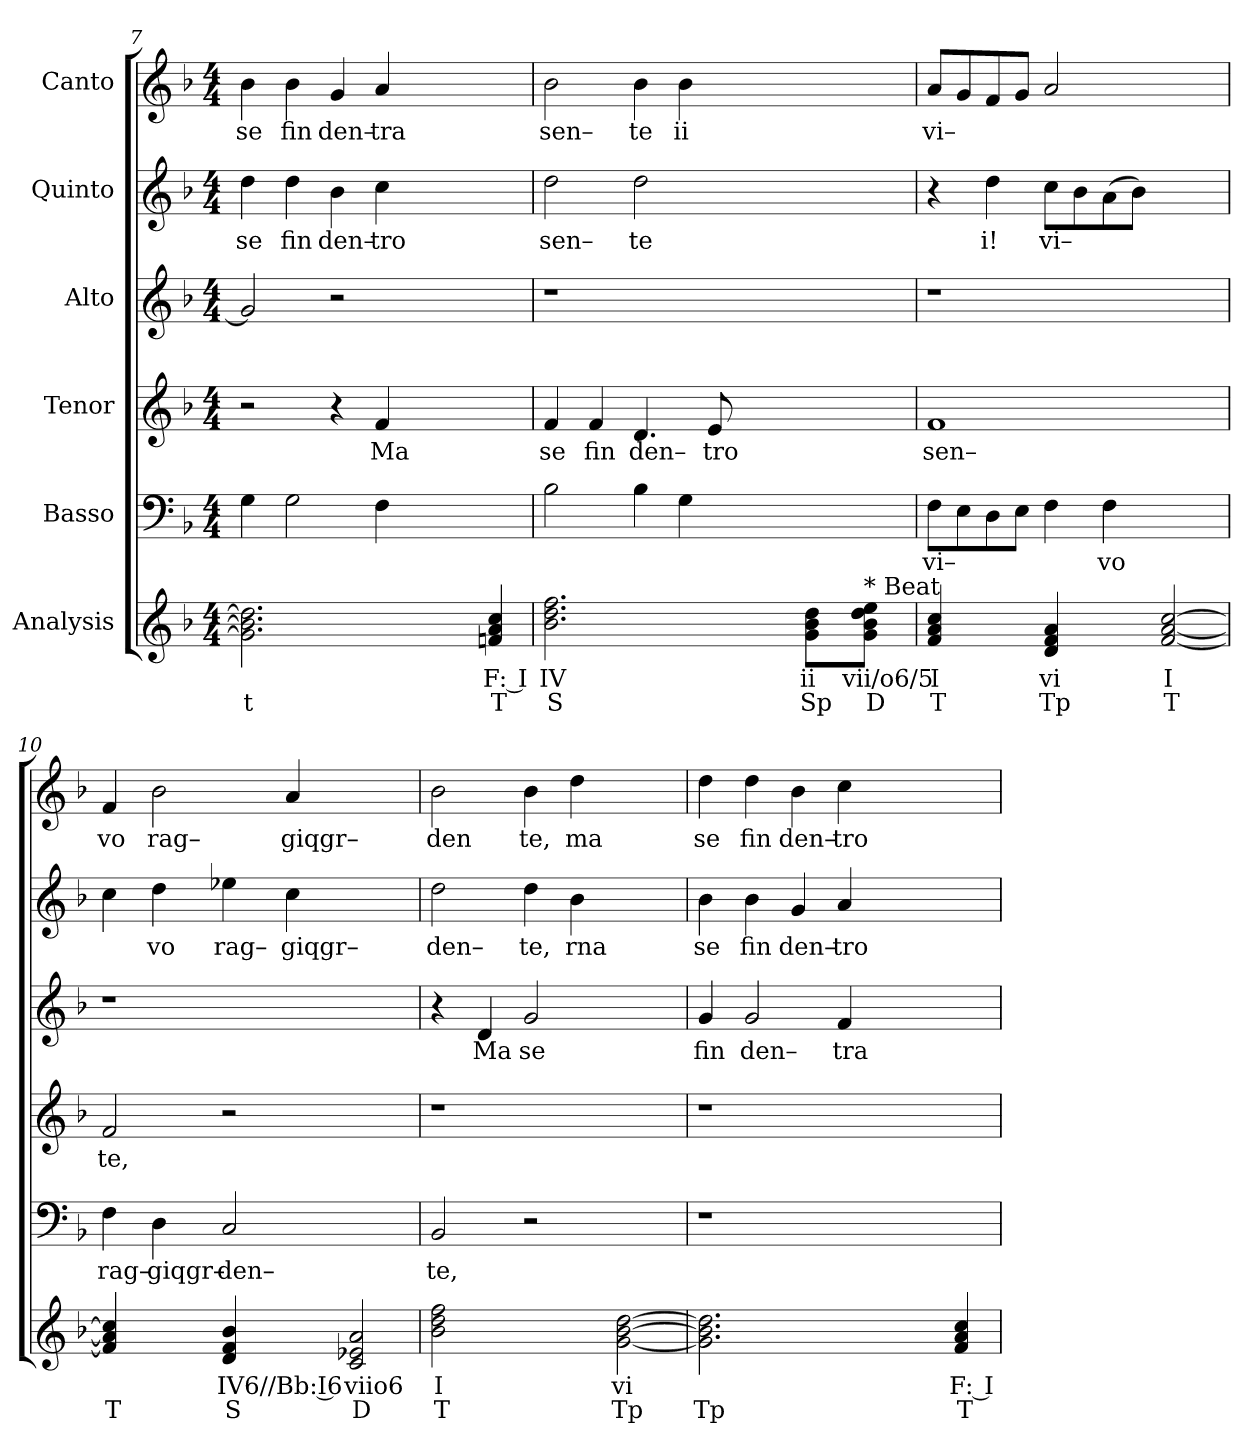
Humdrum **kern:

**kern	**text	**text	**kern	**text	**kern	**text	**kern	**text	**kern	**text	**kern	**text
*part6	*part6	*part6	*part5	*part5	*part4	*part4	*part3	*part3	*part2	*part2	*part1	*part1
*staff6	*staff6	*staff6	*staff5	*staff5	*staff4	*staff4	*staff3	*staff3	*staff2	*staff2	*staff1	*staff1
*I"Analysis	*	*	*I"Basso	*	*I"Tenor	*	*I"Alto	*	*I"Quinto	*	*I"Canto	*
*	*	*	*clefF4	*	*clefG2	*	*clefG2	*	*clefG2	*	*clefG2	*
*k[b-]	*	*	*k[b-]	*	*k[b-]	*	*k[b-]	*	*k[b-]	*	*k[b-]	*
*	*	*	*F:	*	*F:	*	*F:	*	*F:	*	*F:	*
*M4/4	*	*	*M4/4	*	*M4/4	*	*M4/4	*	*M4/4	*	*M4/4	*
=7	=7	=7	=7	=7	=7	=7	=7	=7	=7	=7	=7	=7
!	!	!	!	!	!	!	!	!	!	!LO:LY:b	!	!
!	!	!	!	!	!	!	!	!	!	!	!	!LO:LY:b
2.g] 2.b-] 2.dd]	.	t	4G\	.	2r	.	2g/]	.	4dd\	se	4b-\	se
!	!	!	!	!	!	!	!	!	!	!LO:LY:b	!	!
!	!	!	!	!	!	!	!	!	!	!	!	!LO:LY:b
.	.	.	2G\	.	.	.	.	.	4dd\	fin	4b-\	fin
!	!	!	!	!	!	!	!	!	!	!LO:LY:b	!	!
!	!	!	!	!	!	!	!	!	!	!	!	!LO:LY:b
.	.	.	.	.	4r	.	2r	.	4b-\	den–	4g/	den–
!	!	!	!	!	!	!LO:LY:b	!	!	!	!	!	!
!	!	!	!	!	!	!	!	!	!	!LO:LY:b	!	!
!	!	!	!	!	!	!	!	!	!	!	!	!LO:LY:b
2.ryy	.	.	4F\	.	4f/	Ma	.	.	4cc\	tro	4a/	tra
.	.	.	2.ryy	.	2.ryy	.	2.ryy	.	2.ryy	.	2.ryy	.
4fn 4a 4cc	F: I	T	.	.	.	.	.	.	.	.	.	.
=8	=8	=8	=8	=8	=8	=8	=8	=8	=8	=8	=8	=8
!	!	!	!	!	!	!LO:LY:b	!	!	!	!	!	!
!	!	!	!	!	!	!	!	!	!	!LO:LY:b	!	!
!	!	!	!	!	!	!	!	!	!	!	!	!LO:LY:b
2.b- 2.dd 2.ff	IV	S	2B-\	.	4f/	se	1r	.	2dd\	sen–	2b-\	sen–
!	!	!	!	!	!	!LO:LY:b	!	!	!	!	!	!
.	.	.	.	.	4f/	fin	.	.	.	.	.	.
!	!	!	!	!	!	!LO:LY:b	!	!	!	!	!	!
!	!	!	!	!	!	!	!	!	!	!LO:LY:b	!	!
!	!	!	!	!	!	!	!	!	!	!	!	!LO:LY:b
.	.	.	4B-\	.	4.d/	den–	.	.	2dd\	te	4b-\	te
!	!	!	!	!	!	!	!	!	!	!	!	!LO:LY:b
2.ryy	.	.	4G\	.	.	.	.	.	.	.	4b-\	ii
!	!	!	!	!	!	!LO:LY:b	!	!	!	!	!	!
.	.	.	.	.	8e/	tro	.	.	.	.	.	.
.	.	.	2..ryy	.	2..ryy	.	2..ryy	.	2..ryy	.	2..ryy	.
8g 8b- 8ddL	ii	Sp	.	.	.	.	.	.	.	.	.	.
8ryy	.	.	.	.	.	.	.	.	.	.	.	.
!LO:TX:a:t=* Beat	!	!	!	!	!	!	!	!	!	!	!	!
8g 8b- 8dd 8eeJ	vii/o6/5	D	.	.	.	.	.	.	.	.	.	.
=9	=9	=9	=9	=9	=9	=9	=9	=9	=9	=9	=9	=9
!	!	!	!	!LO:LY:b	!	!	!	!	!	!	!	!
!	!	!	!	!	!	!LO:LY:b	!	!	!	!	!	!
!	!	!	!	!	!	!	!	!	!	!	!	!LO:LY:b
4f 4a 4cc	I	T	8F\L	vi–	1f	sen–	1r	.	4r	.	8a/L	vi–
.	.	.	8E\	.	.	.	.	.	.	.	8g/	.
!	!	!	!	!	!	!	!	!	!	!LO:LY:b	!	!
4ryy	.	.	8D\	.	.	.	.	.	4dd\	i!	8f/	.
.	.	.	8E\J	.	.	.	.	.	.	.	8g/J	.
!	!	!	!	!	!	!	!	!	!	!LO:LY:b	!	!
4d 4f 4a	vi	Tp	4F\	.	.	.	.	.	8cc\L	vi–	2a/	.
.	.	.	.	.	.	.	.	.	8b-\	.	.	.
!	!	!	!	!LO:LY:b	!	!	!	!	!	!	!	!
4ryy	.	.	4F\	vo	.	.	.	.	(>8a\	.	.	.
.	.	.	.	.	.	.	.	.	8b-\J)	.	.	.
[2f [2a [2cc	I	T	2ryy	.	2ryy	.	2ryy	.	2ryy	.	2ryy	.
=10	=10	=10	=10	=10	=10	=10	=10	=10	=10	=10	=10	=10
!	!	!	!	!LO:LY:b	!	!	!	!	!	!	!	!
!	!	!	!	!	!	!LO:LY:b	!	!	!	!	!	!
!	!	!	!	!	!	!	!	!	!	!	!	!LO:LY:b
4f] 4a] 4cc]	.	T	4F\	rag–	2f/	te,	1r	.	4cc\	.	4f/	vo
!	!	!	!	!LO:LY:b	!	!	!	!	!	!	!	!
!	!	!	!	!	!	!	!	!	!	!LO:LY:b	!	!
!	!	!	!	!	!	!	!	!	!	!	!	!LO:LY:b
4ryy	.	.	4D\	giqgr–	.	.	.	.	4dd\	vo	2b-\	rag–
!	!	!	!	!LO:LY:b	!	!	!	!	!	!	!	!
!	!	!	!	!	!	!	!	!	!	!LO:LY:b	!	!
4d 4f 4b-	IV6//Bb: I6	S	2C/	den–	2r	.	.	.	4ee-X\	rag–	.	.
!	!	!	!	!	!	!	!	!	!	!LO:LY:b	!	!
!	!	!	!	!	!	!	!	!	!	!	!	!LO:LY:b
4ryy	.	.	.	.	.	.	.	.	4cc\	giqgr–	4a/	giqgr–
2c 2e-X 2a	viio6	D	2ryy	.	2ryy	.	2ryy	.	2ryy	.	2ryy	.
=11	=11	=11	=11	=11	=11	=11	=11	=11	=11	=11	=11	=11
!	!	!	!	!LO:LY:b	!	!	!	!	!	!	!	!
!	!	!	!	!	!	!	!	!	!	!LO:LY:b	!	!
!	!	!	!	!	!	!	!	!	!	!	!	!LO:LY:b
2b- 2dd 2ff	I	T	2BB-/	te,	1r	.	4r	.	2dd\	den–	2b-\	den
!	!	!	!	!	!	!	!	!LO:LY:b	!	!	!	!
.	.	.	.	.	.	.	4d/	Ma	.	.	.	.
!	!	!	!	!	!	!	!	!LO:LY:b	!	!	!	!
!	!	!	!	!	!	!	!	!	!	!LO:LY:b	!	!
!	!	!	!	!	!	!	!	!	!	!	!	!LO:LY:b
2ryy	.	.	2r	.	.	.	2g/	se	4dd\	te,	4b-\	te,
!	!	!	!	!	!	!	!	!	!	!LO:LY:b	!	!
!	!	!	!	!	!	!	!	!	!	!	!	!LO:LY:b
.	.	.	.	.	.	.	.	.	4b-\	rna	4dd\	ma
[2g [2b- [2dd	vi	Tp	2ryy	.	2ryy	.	2ryy	.	2ryy	.	2ryy	.
=12	=12	=12	=12	=12	=12	=12	=12	=12	=12	=12	=12	=12
!	!	!	!	!	!	!	!	!LO:LY:b	!	!	!	!
!	!	!	!	!	!	!	!	!	!	!LO:LY:b	!	!
!	!	!	!	!	!	!	!	!	!	!	!	!LO:LY:b
2.g] 2.b-] 2.dd]	.	Tp	1r	.	1r	.	4g/	fin	4b-\	se	4dd\	se
!	!	!	!	!	!	!	!	!LO:LY:b	!	!	!	!
!	!	!	!	!	!	!	!	!	!	!LO:LY:b	!	!
!	!	!	!	!	!	!	!	!	!	!	!	!LO:LY:b
.	.	.	.	.	.	.	2g/	den–	4b-\	fin	4dd\	fin
!	!	!	!	!	!	!	!	!	!	!LO:LY:b	!	!
!	!	!	!	!	!	!	!	!	!	!	!	!LO:LY:b
.	.	.	.	.	.	.	.	.	4g/	den–	4b-\	den–
!	!	!	!	!	!	!	!	!LO:LY:b	!	!	!	!
!	!	!	!	!	!	!	!	!	!	!LO:LY:b	!	!
!	!	!	!	!	!	!	!	!	!	!	!	!LO:LY:b
2.ryy	.	.	.	.	.	.	4f/	tra	4a/	tro	4cc\	tro
.	.	.	2.ryy	.	2.ryy	.	2.ryy	.	2.ryy	.	2.ryy	.
4f 4a 4cc	F: I	T	.	.	.	.	.	.	.	.	.	.
=	=	=	=	=	=	=	=	=	=	=	=	=
*-	*-	*-	*-	*-	*-	*-	*-	*-	*-	*-	*-	*-
